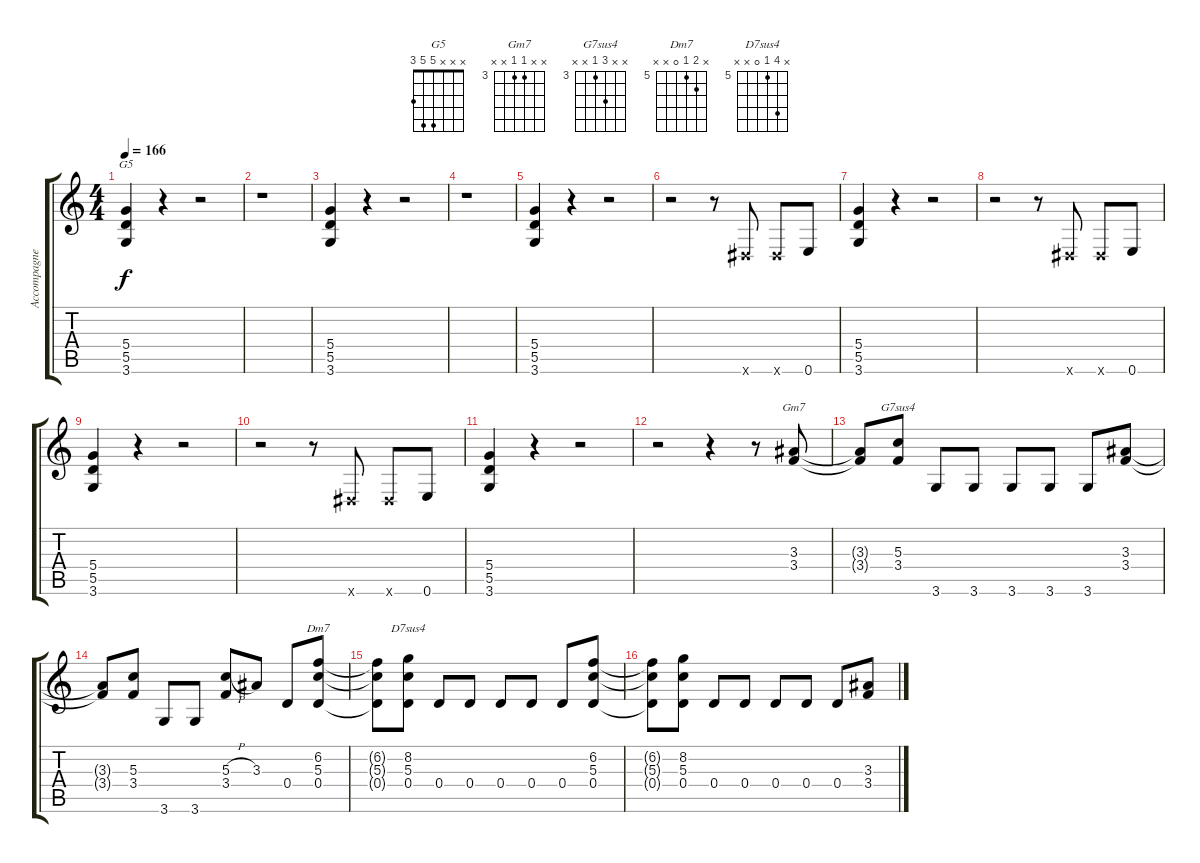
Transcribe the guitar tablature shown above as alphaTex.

\track ("Accompagnement" "Accompagne") {instrument distortionguitar}
\staff {score tabs}
\tuning (E4 B3 G3 D3 A2 E2) {hide}
\chord ("G5" x x x 5 5 3)
\chord ("Gm7" x x 3 3 x x) {firstfret 3}
\chord ("G7sus4" x x 5 3 x x) {firstfret 3}
\chord ("Dm7" x 6 5 0 x x) {firstfret 5}
\chord ("D7sus4" x 8 5 0 x x) {firstfret 5}
\ts (4 4)
\tempo 166
\clef g2
\ks c
(5.4 5.5 3.6).4{ch "G5" dy f} r.4 r.2 |
r.1 |
(5.4 5.5 3.6).4 r.4 r.2 |
r.1 |
(5.4 5.5 3.6).4 r.4 r.2 |
r.2 r.8 -1.6{x}.8 -1.6{x}.8 0.6.8 |
(5.4 5.5 3.6).4 r.4 r.2 |
r.2 r.8 -1.6{x}.8 -1.6{x}.8 0.6.8 |
(5.4 5.5 3.6).4 r.4 r.2 |
r.2 r.8 -1.6{x}.8 -1.6{x}.8 0.6.8 |
(5.4 5.5 3.6).4 r.4 r.2 |
r.2 r.4 r.8 (3.3 3.4).8{ch "Gm7"} |
(3.3{t} 3.4{t}).8 (5.3 3.4).8{ch "G7sus4"} 3.6.8 3.6.8 3.6.8 3.6.8 3.6.8 (3.3 3.4).8 |
(3.3{t} 3.4{t}).8 (5.3 3.4).8 3.6.8 3.6.8 (5.3{h} 3.4).8 3.3.8 0.4.8 (6.2 5.3 0.4).8{ch "Dm7"} |
(6.2{t} 5.3{t} 0.4{t}).8 (8.2 5.3 0.4).8{ch "D7sus4"} 0.4.8 0.4.8 0.4.8 0.4.8 0.4.8 (6.2 5.3 0.4).8 |
(6.2{t} 5.3{t} 0.4{t}).8 (8.2 5.3 0.4).8 0.4.8 0.4.8 0.4.8 0.4.8 0.4.8 (3.3 3.4).8
